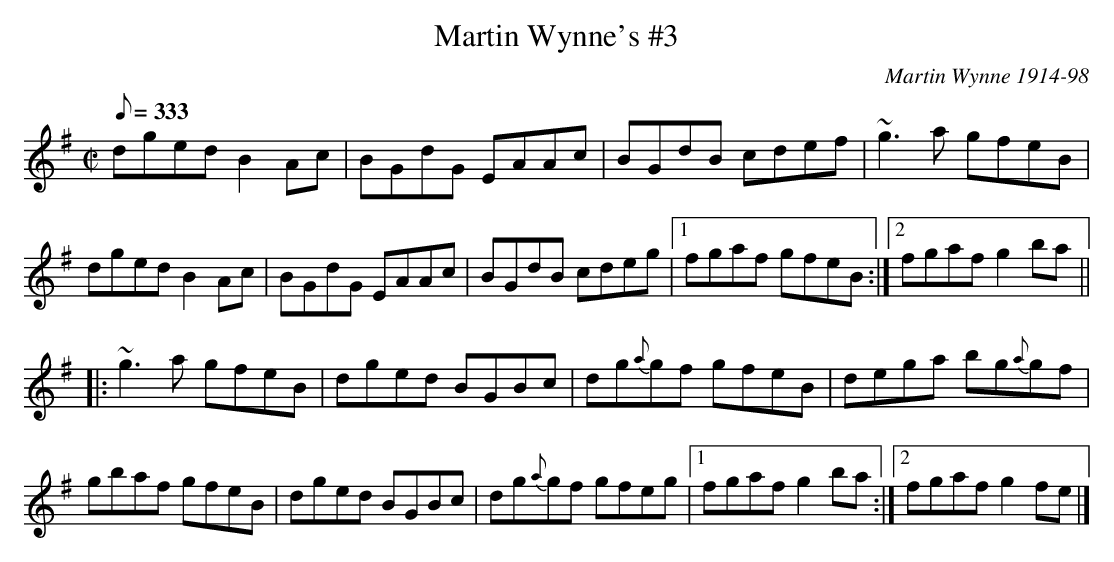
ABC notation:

X:1
T:Martin Wynne's #3
C:Martin Wynne 1914-98
L:1/8
Q:333
M:C|
K:G
dged B2 Ac|BGdG EAAc|BGdB cdef|~g3 a gfeB|
dged B2 Ac|BGdG EAAc|BGdB cdeg|[1fgaf gfeB:|[2fgaf g2 ba||
|:~g3 a gfeB|dged BGBc|dg{a}gf gfeB|dega bg{a}gf|
gbaf gfeB|dged BGBc|dg{a}gf gfeg|[1fgaf g2 ba:|[2fgaf g2 fe|]
